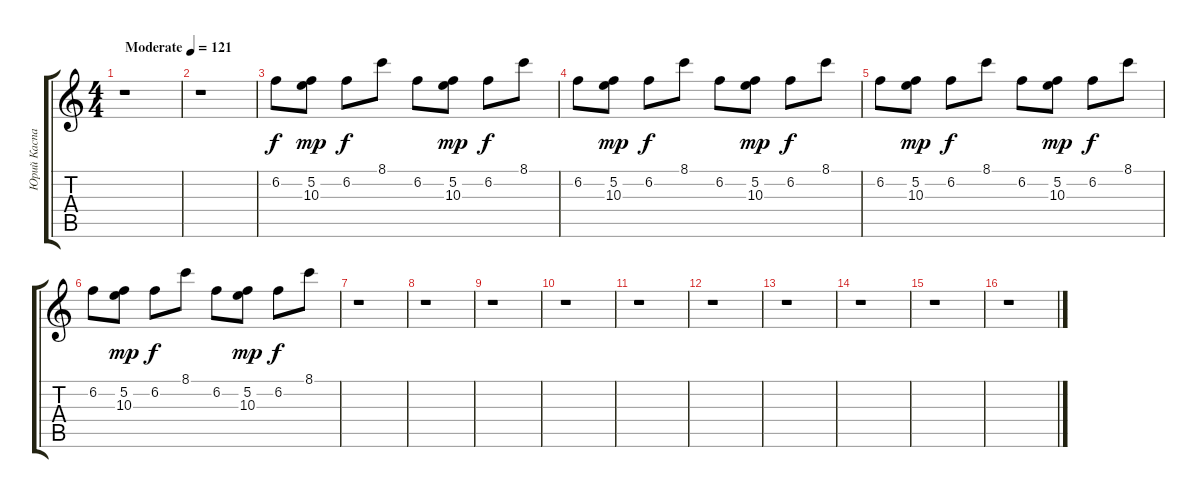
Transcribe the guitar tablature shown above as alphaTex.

\track ("Юрий Каспарян_4" "Юрий Каспа") {instrument acousticguitarsteel}
\staff {score tabs}
\tuning (E4 B3 G3 D3 A2 E2) {hide}
\ts (4 4)
\tempo (121 "Moderate")
\clef g2
\ks c
r.1{dy f instrument acousticguitarsteel} |
r.1 |
6.2.8 (5.2 10.3).8{dy mp} 6.2.8{dy f} 8.1.8 6.2.8 (5.2 10.3).8{dy mp} 6.2.8{dy f} 8.1.8 |
6.2.8 (5.2 10.3).8{dy mp} 6.2.8{dy f} 8.1.8 6.2.8 (5.2 10.3).8{dy mp} 6.2.8{dy f} 8.1.8 |
6.2.8 (5.2 10.3).8{dy mp} 6.2.8{dy f} 8.1.8 6.2.8 (5.2 10.3).8{dy mp} 6.2.8{dy f} 8.1.8 |
6.2.8 (5.2 10.3).8{dy mp} 6.2.8{dy f} 8.1.8 6.2.8 (5.2 10.3).8{dy mp} 6.2.8{dy f} 8.1.8 |
r.1 |
r.1 |
r.1 |
r.1 |
r.1 |
r.1 |
r.1 |
r.1 |
r.1 |
r.1
